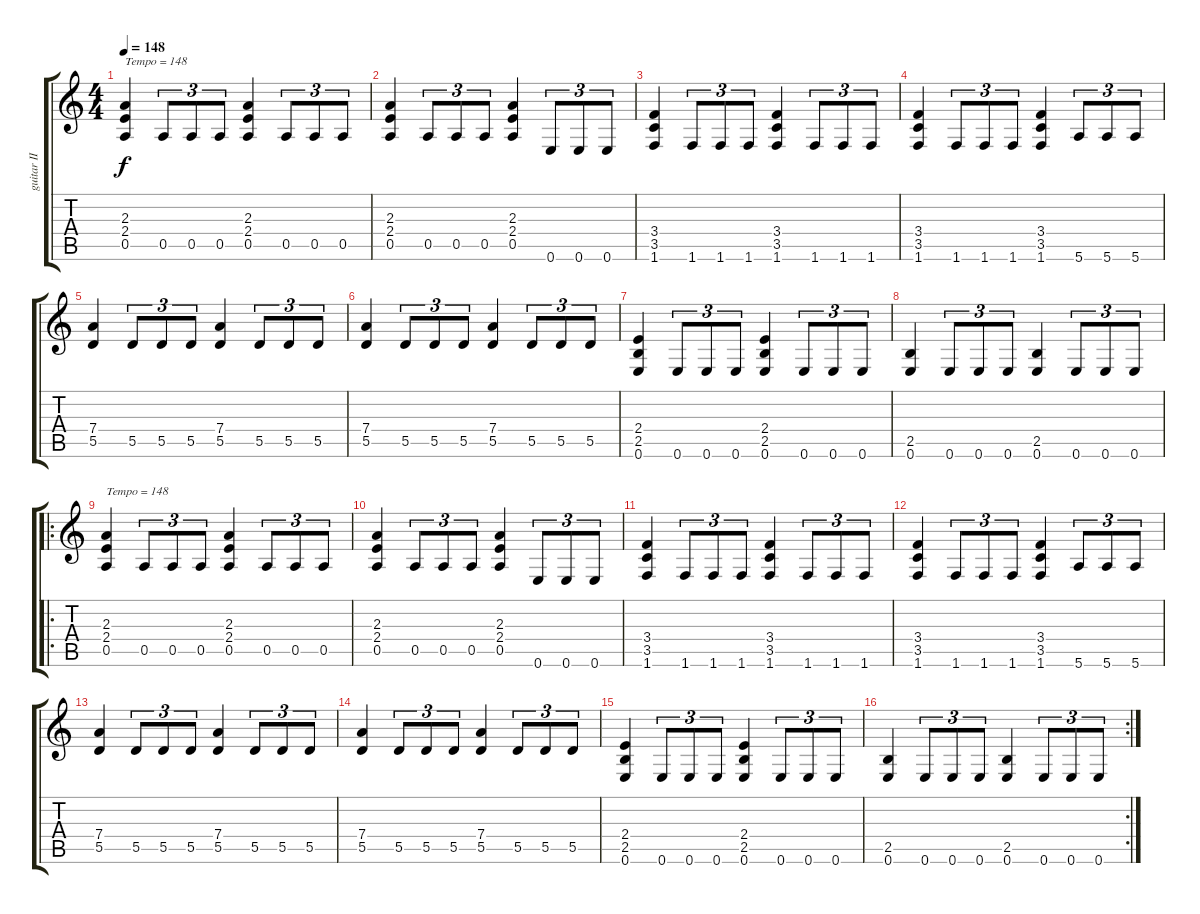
\track ("guitar II" "guitar II") {instrument distortionguitar}
\staff {score tabs}
\tuning (E4 B3 G3 D3 A2 E2) {hide}
\ts (4 4)
\tempo 148
\clef g2
\ks c
(2.3 2.4 0.5).4{txt "Tempo = 148" dy f instrument distortionguitar} 0.5.8{tu (3 2)} 0.5.8{tu (3 2)} 0.5.8{tu (3 2)} (2.3 2.4 0.5).4 0.5.8{tu (3 2)} 0.5.8{tu (3 2)} 0.5.8{tu (3 2)} |
(2.3 2.4 0.5).4 0.5.8{tu (3 2)} 0.5.8{tu (3 2)} 0.5.8{tu (3 2)} (2.3 2.4 0.5).4 0.6.8{tu (3 2)} 0.6.8{tu (3 2)} 0.6.8{tu (3 2)} |
(3.4 3.5 1.6).4 1.6.8{tu (3 2)} 1.6.8{tu (3 2)} 1.6.8{tu (3 2)} (3.4 3.5 1.6).4 1.6.8{tu (3 2)} 1.6.8{tu (3 2)} 1.6.8{tu (3 2)} |
(3.4 3.5 1.6).4 1.6.8{tu (3 2)} 1.6.8{tu (3 2)} 1.6.8{tu (3 2)} (3.4 3.5 1.6).4 5.6.8{tu (3 2)} 5.6.8{tu (3 2)} 5.6.8{tu (3 2)} |
(7.4 5.5).4 5.5.8{tu (3 2)} 5.5.8{tu (3 2)} 5.5.8{tu (3 2)} (7.4 5.5).4 5.5.8{tu (3 2)} 5.5.8{tu (3 2)} 5.5.8{tu (3 2)} |
(7.4 5.5).4 5.5.8{tu (3 2)} 5.5.8{tu (3 2)} 5.5.8{tu (3 2)} (7.4 5.5).4 5.5.8{tu (3 2)} 5.5.8{tu (3 2)} 5.5.8{tu (3 2)} |
(2.4 2.5 0.6).4 0.6.8{tu (3 2)} 0.6.8{tu (3 2)} 0.6.8{tu (3 2)} (2.4 2.5 0.6).4 0.6.8{tu (3 2)} 0.6.8{tu (3 2)} 0.6.8{tu (3 2)} |
(2.5 0.6).4 0.6.8{tu (3 2)} 0.6.8{tu (3 2)} 0.6.8{tu (3 2)} (2.5 0.6).4 0.6.8{tu (3 2)} 0.6.8{tu (3 2)} 0.6.8{tu (3 2)} |
\ro
(2.3 2.4 0.5).4{txt "Tempo = 148"} 0.5.8{tu (3 2)} 0.5.8{tu (3 2)} 0.5.8{tu (3 2)} (2.3 2.4 0.5).4 0.5.8{tu (3 2)} 0.5.8{tu (3 2)} 0.5.8{tu (3 2)} |
(2.3 2.4 0.5).4 0.5.8{tu (3 2)} 0.5.8{tu (3 2)} 0.5.8{tu (3 2)} (2.3 2.4 0.5).4 0.6.8{tu (3 2)} 0.6.8{tu (3 2)} 0.6.8{tu (3 2)} |
(3.4 3.5 1.6).4 1.6.8{tu (3 2)} 1.6.8{tu (3 2)} 1.6.8{tu (3 2)} (3.4 3.5 1.6).4 1.6.8{tu (3 2)} 1.6.8{tu (3 2)} 1.6.8{tu (3 2)} |
(3.4 3.5 1.6).4 1.6.8{tu (3 2)} 1.6.8{tu (3 2)} 1.6.8{tu (3 2)} (3.4 3.5 1.6).4 5.6.8{tu (3 2)} 5.6.8{tu (3 2)} 5.6.8{tu (3 2)} |
(7.4 5.5).4 5.5.8{tu (3 2)} 5.5.8{tu (3 2)} 5.5.8{tu (3 2)} (7.4 5.5).4 5.5.8{tu (3 2)} 5.5.8{tu (3 2)} 5.5.8{tu (3 2)} |
(7.4 5.5).4 5.5.8{tu (3 2)} 5.5.8{tu (3 2)} 5.5.8{tu (3 2)} (7.4 5.5).4 5.5.8{tu (3 2)} 5.5.8{tu (3 2)} 5.5.8{tu (3 2)} |
(2.4 2.5 0.6).4 0.6.8{tu (3 2)} 0.6.8{tu (3 2)} 0.6.8{tu (3 2)} (2.4 2.5 0.6).4 0.6.8{tu (3 2)} 0.6.8{tu (3 2)} 0.6.8{tu (3 2)} |
\rc 2
(2.5 0.6).4 0.6.8{tu (3 2)} 0.6.8{tu (3 2)} 0.6.8{tu (3 2)} (2.5 0.6).4 0.6.8{tu (3 2)} 0.6.8{tu (3 2)} 0.6.8{tu (3 2)}
